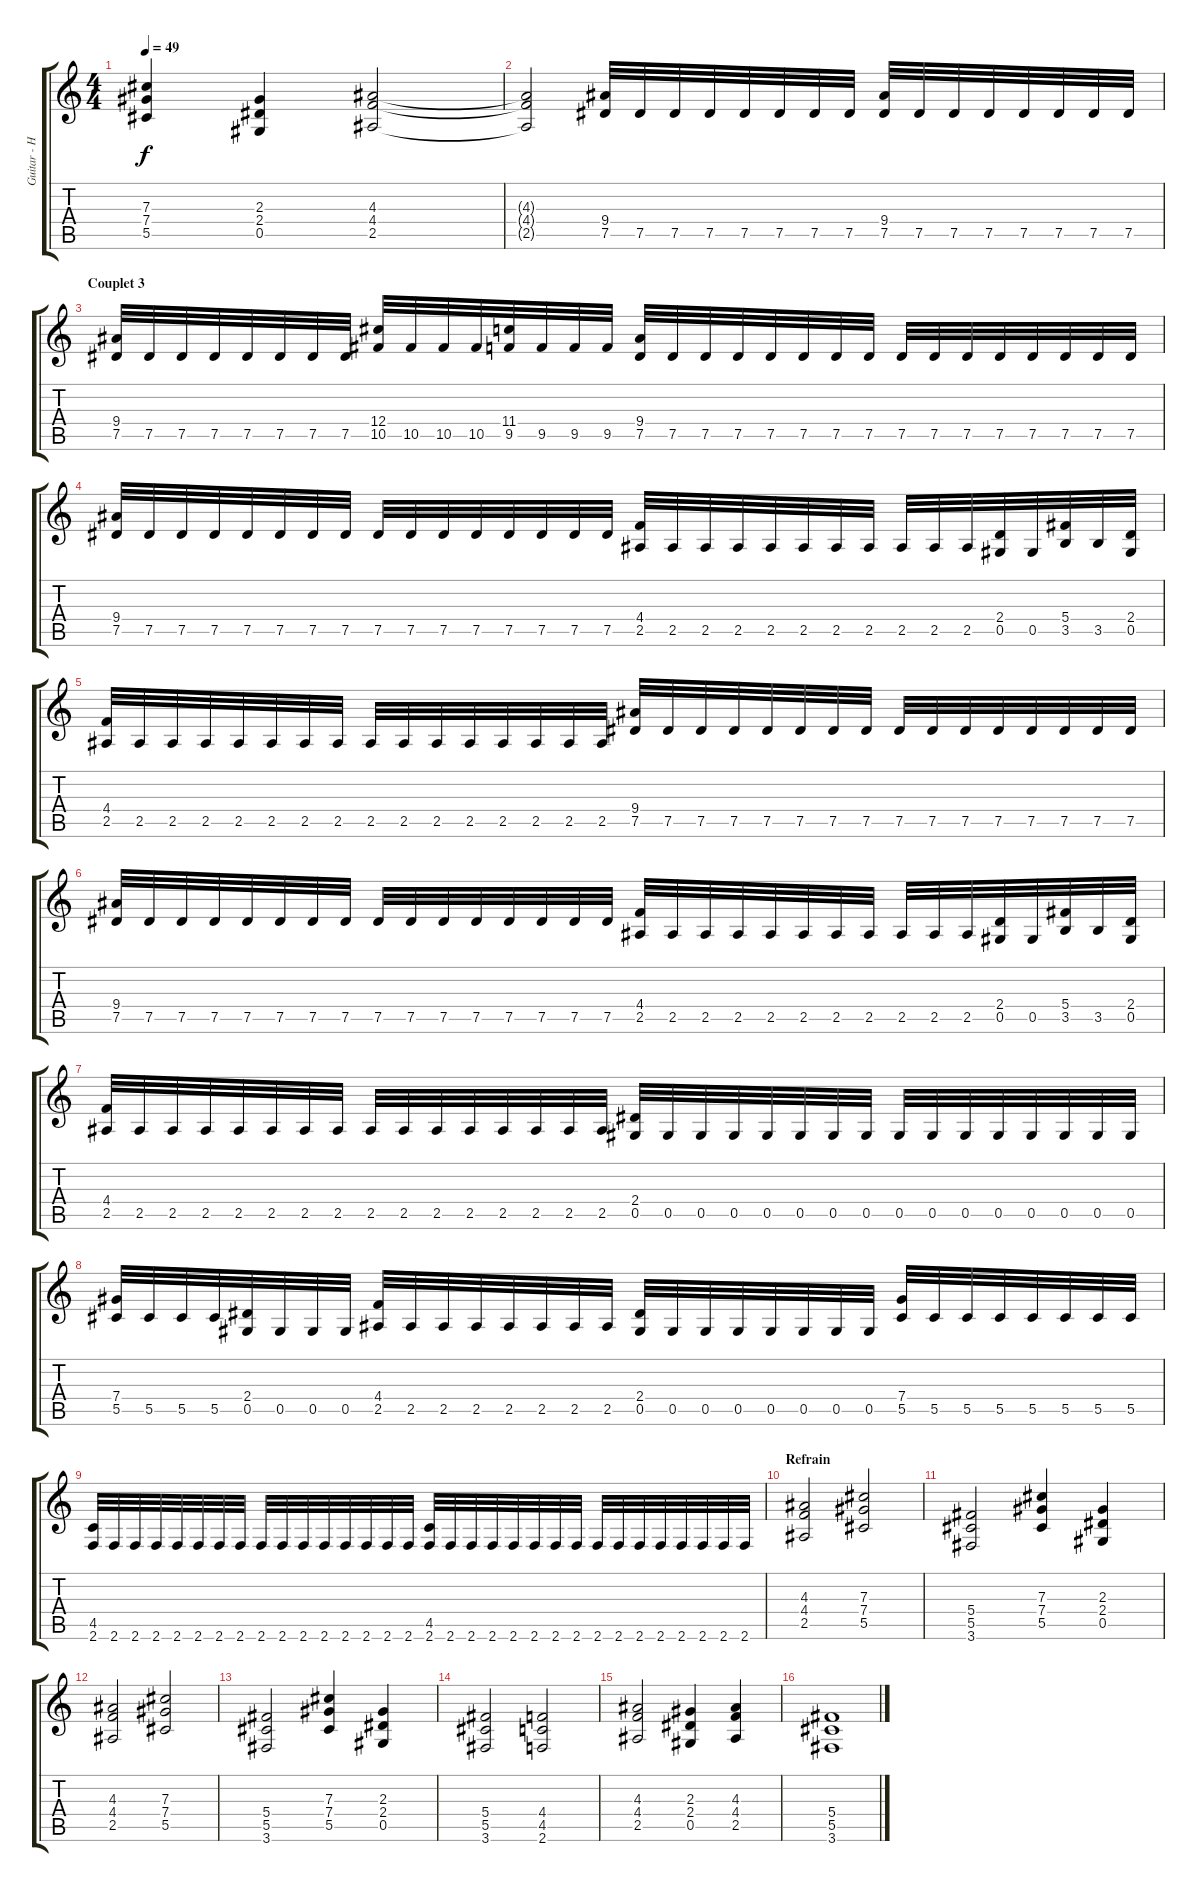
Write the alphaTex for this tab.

\track ("Guitar - Henjo Richter" "Guitar - H") {instrument overdrivenguitar}
\staff {score tabs}
\tuning (Eb4 Bb3 Gb3 Db3 Ab2 Eb2) {hide}
\ts (4 4)
\tempo 49
\clef g2
\ks c
(7.3 7.4 5.5).4{dy f} (2.3 2.4 0.5).4 (4.3 4.4 2.5).2 |
(4.3{t} 4.4{t} 2.5{t}).2 (9.4 7.5).32 7.5.32 7.5.32 7.5.32 7.5.32 7.5.32 7.5.32 7.5.32 (9.4 7.5).32 7.5.32 7.5.32 7.5.32 7.5.32 7.5.32 7.5.32 7.5.32 |
\section ("" "Couplet 3")
(9.4 7.5).32 7.5.32 7.5.32 7.5.32 7.5.32 7.5.32 7.5.32 7.5.32 (12.4 10.5).32 10.5.32 10.5.32 10.5.32 (11.4 9.5).32 9.5.32 9.5.32 9.5.32 (9.4 7.5).32 7.5.32 7.5.32 7.5.32 7.5.32 7.5.32 7.5.32 7.5.32 7.5.32 7.5.32 7.5.32 7.5.32 7.5.32 7.5.32 7.5.32 7.5.32 |
(9.4 7.5).32 7.5.32 7.5.32 7.5.32 7.5.32 7.5.32 7.5.32 7.5.32 7.5.32 7.5.32 7.5.32 7.5.32 7.5.32 7.5.32 7.5.32 7.5.32 (4.4 2.5).32 2.5.32 2.5.32 2.5.32 2.5.32 2.5.32 2.5.32 2.5.32 2.5.32 2.5.32 2.5.32 (2.4 0.5).32 0.5.32 (5.4 3.5).32 3.5.32 (2.4 0.5).32 |
(4.4 2.5).32 2.5.32 2.5.32 2.5.32 2.5.32 2.5.32 2.5.32 2.5.32 2.5.32 2.5.32 2.5.32 2.5.32 2.5.32 2.5.32 2.5.32 2.5.32 (9.4 7.5).32 7.5.32 7.5.32 7.5.32 7.5.32 7.5.32 7.5.32 7.5.32 7.5.32 7.5.32 7.5.32 7.5.32 7.5.32 7.5.32 7.5.32 7.5.32 |
(9.4 7.5).32 7.5.32 7.5.32 7.5.32 7.5.32 7.5.32 7.5.32 7.5.32 7.5.32 7.5.32 7.5.32 7.5.32 7.5.32 7.5.32 7.5.32 7.5.32 (4.4 2.5).32 2.5.32 2.5.32 2.5.32 2.5.32 2.5.32 2.5.32 2.5.32 2.5.32 2.5.32 2.5.32 (2.4 0.5).32 0.5.32 (5.4 3.5).32 3.5.32 (2.4 0.5).32 |
(4.4 2.5).32 2.5.32 2.5.32 2.5.32 2.5.32 2.5.32 2.5.32 2.5.32 2.5.32 2.5.32 2.5.32 2.5.32 2.5.32 2.5.32 2.5.32 2.5.32 (2.4 0.5).32 0.5.32 0.5.32 0.5.32 0.5.32 0.5.32 0.5.32 0.5.32 0.5.32 0.5.32 0.5.32 0.5.32 0.5.32 0.5.32 0.5.32 0.5.32 |
(7.4 5.5).32 5.5.32 5.5.32 5.5.32 (2.4 0.5).32 0.5.32 0.5.32 0.5.32 (4.4 2.5).32 2.5.32 2.5.32 2.5.32 2.5.32 2.5.32 2.5.32 2.5.32 (2.4 0.5).32 0.5.32 0.5.32 0.5.32 0.5.32 0.5.32 0.5.32 0.5.32 (7.4 5.5).32 5.5.32 5.5.32 5.5.32 5.5.32 5.5.32 5.5.32 5.5.32 |
(4.5 2.6).32 2.6.32 2.6.32 2.6.32 2.6.32 2.6.32 2.6.32 2.6.32 2.6.32 2.6.32 2.6.32 2.6.32 2.6.32 2.6.32 2.6.32 2.6.32 (4.5 2.6).32 2.6.32 2.6.32 2.6.32 2.6.32 2.6.32 2.6.32 2.6.32 2.6.32 2.6.32 2.6.32 2.6.32 2.6.32 2.6.32 2.6.32 2.6.32 |
\section ("" "Refrain ")
(4.3 4.4 2.5).2 (7.3 7.4 5.5).2 |
(5.4 5.5 3.6).2 (7.3 7.4 5.5).4 (2.3 2.4 0.5).4 |
(4.3 4.4 2.5).2 (7.3 7.4 5.5).2 |
(5.4 5.5 3.6).2 (7.3 7.4 5.5).4 (2.3 2.4 0.5).4 |
(5.4 5.5 3.6).2 (4.4 4.5 2.6).2 |
(4.3 4.4 2.5).2 (2.3 2.4 0.5).4 (4.3 4.4 2.5).4 |
(5.4 5.5 3.6).1
